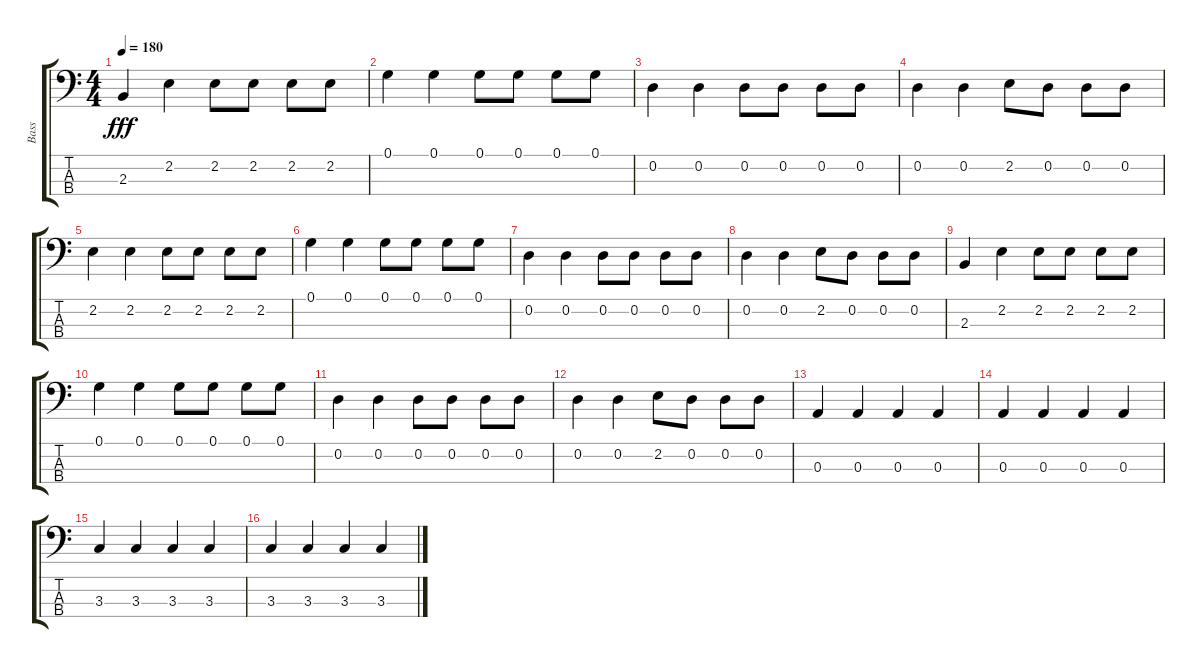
\track ("Bass" "Bass") {instrument electricbassfinger}
\staff {score tabs}
\tuning (G2 D2 A1 E1) {hide}
\ts (4 4)
\tempo 180
\clef f4
\ks c
2.3.4{dy fff instrument electricbassfinger} 2.2.4 2.2.8 2.2.8 2.2.8 2.2.8 |
0.1.4 0.1.4 0.1.8 0.1.8 0.1.8 0.1.8 |
0.2.4 0.2.4 0.2.8 0.2.8 0.2.8 0.2.8 |
0.2.4 0.2.4 2.2.8 0.2.8 0.2.8 0.2.8 |
2.2.4 2.2.4 2.2.8 2.2.8 2.2.8 2.2.8 |
0.1.4 0.1.4 0.1.8 0.1.8 0.1.8 0.1.8 |
0.2.4 0.2.4 0.2.8 0.2.8 0.2.8 0.2.8 |
0.2.4 0.2.4 2.2.8 0.2.8 0.2.8 0.2.8 |
2.3.4{volume 16} 2.2.4 2.2.8 2.2.8 2.2.8 2.2.8 |
0.1.4 0.1.4 0.1.8 0.1.8 0.1.8 0.1.8 |
0.2.4 0.2.4 0.2.8 0.2.8 0.2.8 0.2.8 |
0.2.4 0.2.4 2.2.8 0.2.8 0.2.8 0.2.8 |
0.3.4 0.3.4 0.3.4 0.3.4 |
0.3.4 0.3.4 0.3.4 0.3.4 |
3.3.4 3.3.4 3.3.4 3.3.4 |
3.3.4 3.3.4 3.3.4 3.3.4
